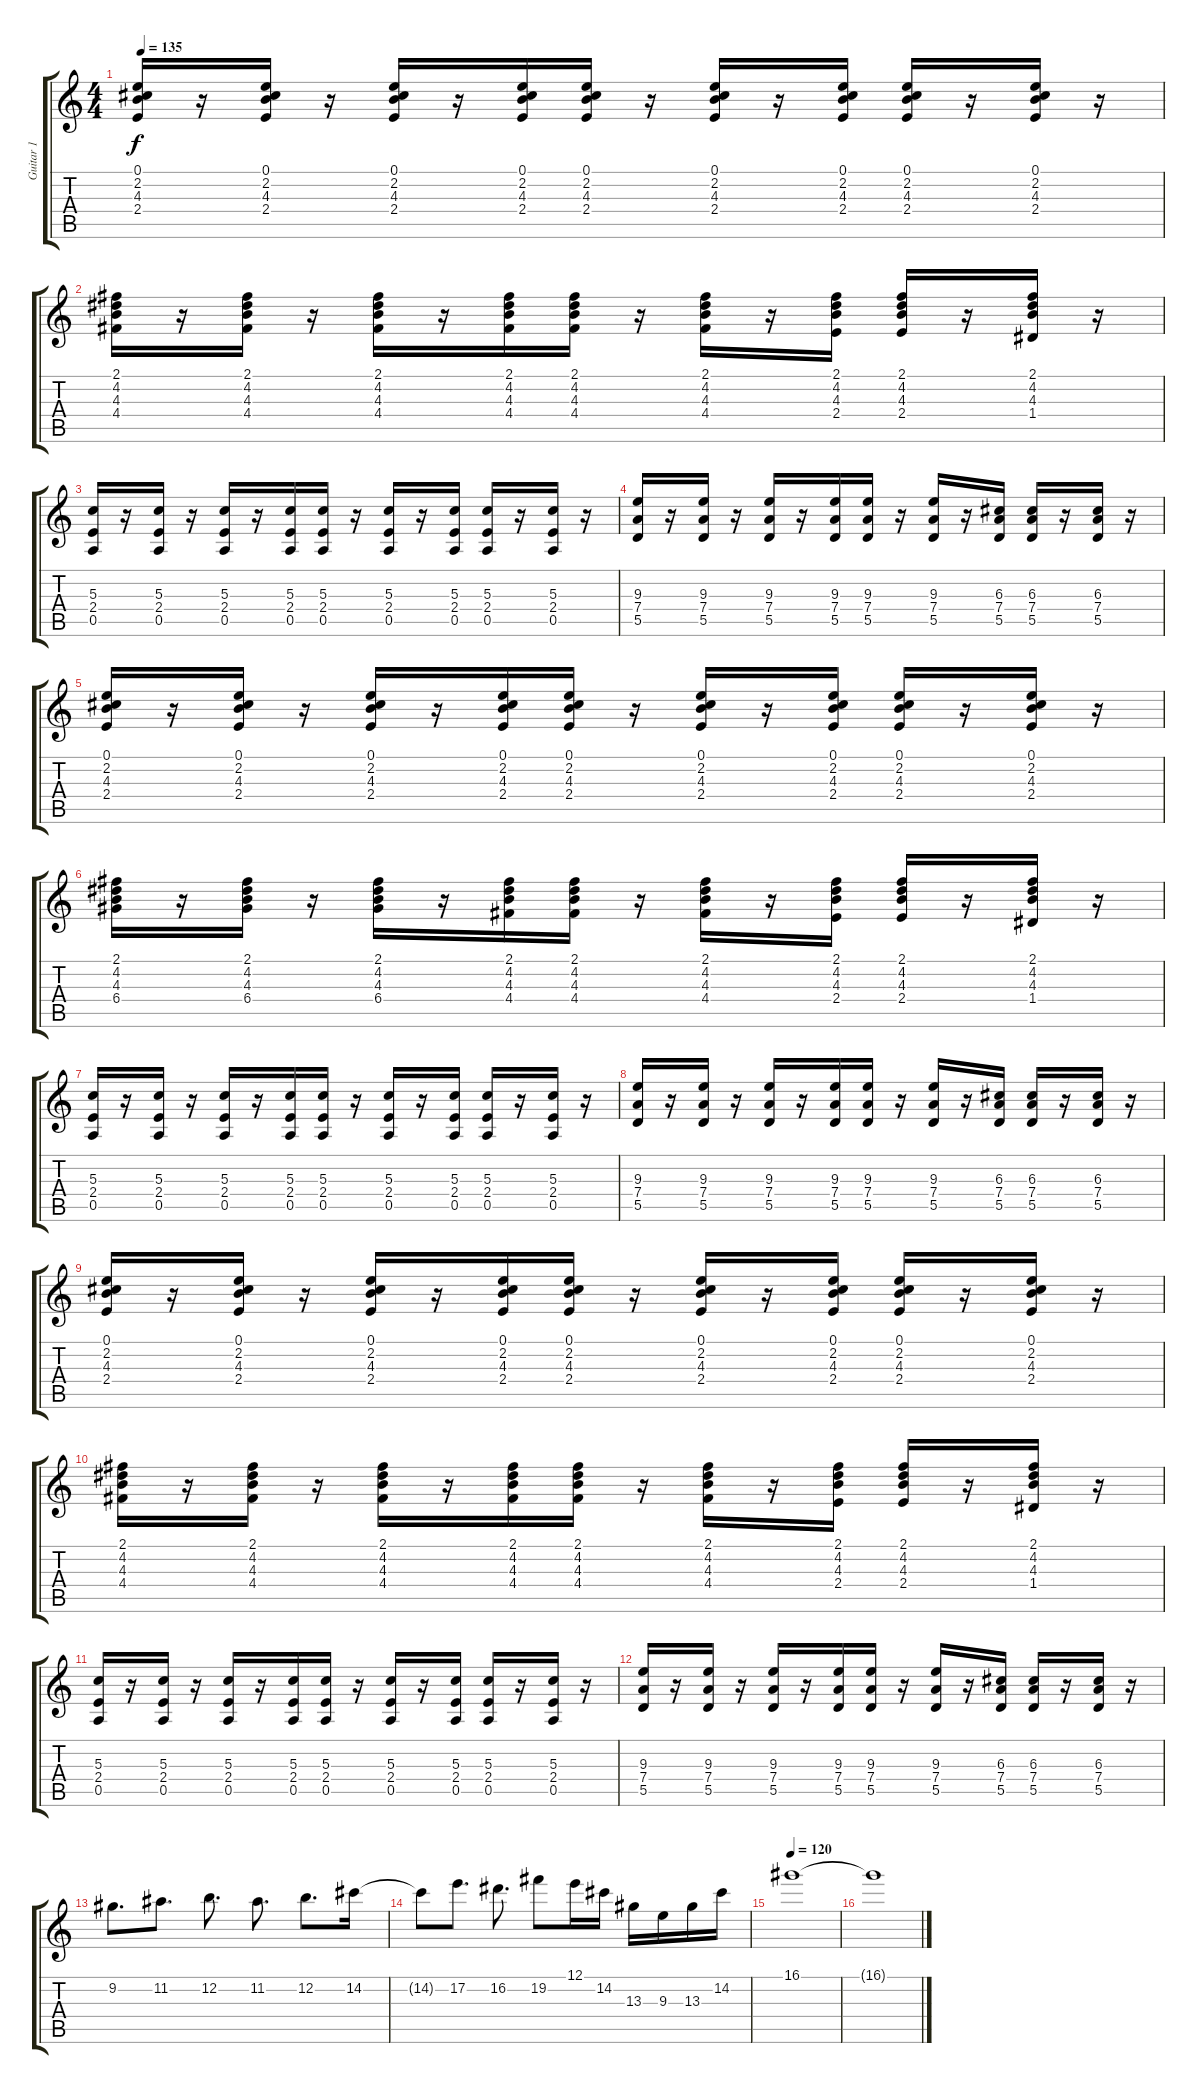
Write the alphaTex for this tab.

\track ("Guitar 1" "Guitar 1") {instrument distortionguitar}
\staff {score tabs}
\tuning (E4 B3 G3 D3 A2 E2) {hide}
\ts (4 4)
\tempo 135
\clef g2
\ks c
(0.1 2.2 4.3 2.4).16{dy f} r.16 (0.1 2.2 4.3 2.4).16 r.16 (0.1 2.2 4.3 2.4).16 r.16 (0.1 2.2 4.3 2.4).16 (0.1 2.2 4.3 2.4).16 r.16 (0.1 2.2 4.3 2.4).16 r.16 (0.1 2.2 4.3 2.4).16 (0.1 2.2 4.3 2.4).16 r.16 (0.1 2.2 4.3 2.4).16 r.16 |
(2.1 4.2 4.3 4.4).16 r.16 (2.1 4.2 4.3 4.4).16 r.16 (2.1 4.2 4.3 4.4).16 r.16 (2.1 4.2 4.3 4.4).16 (2.1 4.2 4.3 4.4).16 r.16 (2.1 4.2 4.3 4.4).16 r.16 (2.1 4.2 4.3 2.4).16 (2.1 4.2 4.3 2.4).16 r.16 (2.1 4.2 4.3 1.4).16 r.16 |
(5.3 2.4 0.5).16 r.16 (5.3 2.4 0.5).16 r.16 (5.3 2.4 0.5).16 r.16 (5.3 2.4 0.5).16 (5.3 2.4 0.5).16 r.16 (5.3 2.4 0.5).16 r.16 (5.3 2.4 0.5).16 (5.3 2.4 0.5).16 r.16 (5.3 2.4 0.5).16 r.16 |
(9.3 7.4 5.5).16 r.16 (9.3 7.4 5.5).16 r.16 (9.3 7.4 5.5).16 r.16 (9.3 7.4 5.5).16 (9.3 7.4 5.5).16 r.16 (9.3 7.4 5.5).16 r.16 (6.3 7.4 5.5).16 (6.3 7.4 5.5).16 r.16 (6.3 7.4 5.5).16 r.16 |
(0.1 2.2 4.3 2.4).16 r.16 (0.1 2.2 4.3 2.4).16 r.16 (0.1 2.2 4.3 2.4).16 r.16 (0.1 2.2 4.3 2.4).16 (0.1 2.2 4.3 2.4).16 r.16 (0.1 2.2 4.3 2.4).16 r.16 (0.1 2.2 4.3 2.4).16 (0.1 2.2 4.3 2.4).16 r.16 (0.1 2.2 4.3 2.4).16 r.16 |
(2.1 4.2 4.3 6.4).16 r.16 (2.1 4.2 4.3 6.4).16 r.16 (2.1 4.2 4.3 6.4).16 r.16 (2.1 4.2 4.3 4.4).16 (2.1 4.2 4.3 4.4).16 r.16 (2.1 4.2 4.3 4.4).16 r.16 (2.1 4.2 4.3 2.4).16 (2.1 4.2 4.3 2.4).16 r.16 (2.1 4.2 4.3 1.4).16 r.16 |
(5.3 2.4 0.5).16 r.16 (5.3 2.4 0.5).16 r.16 (5.3 2.4 0.5).16 r.16 (5.3 2.4 0.5).16 (5.3 2.4 0.5).16 r.16 (5.3 2.4 0.5).16 r.16 (5.3 2.4 0.5).16 (5.3 2.4 0.5).16 r.16 (5.3 2.4 0.5).16 r.16 |
(9.3 7.4 5.5).16 r.16 (9.3 7.4 5.5).16 r.16 (9.3 7.4 5.5).16 r.16 (9.3 7.4 5.5).16 (9.3 7.4 5.5).16 r.16 (9.3 7.4 5.5).16 r.16 (6.3 7.4 5.5).16 (6.3 7.4 5.5).16 r.16 (6.3 7.4 5.5).16 r.16 |
(0.1 2.2 4.3 2.4).16 r.16 (0.1 2.2 4.3 2.4).16 r.16 (0.1 2.2 4.3 2.4).16 r.16 (0.1 2.2 4.3 2.4).16 (0.1 2.2 4.3 2.4).16 r.16 (0.1 2.2 4.3 2.4).16 r.16 (0.1 2.2 4.3 2.4).16 (0.1 2.2 4.3 2.4).16 r.16 (0.1 2.2 4.3 2.4).16 r.16 |
(2.1 4.2 4.3 4.4).16 r.16 (2.1 4.2 4.3 4.4).16 r.16 (2.1 4.2 4.3 4.4).16 r.16 (2.1 4.2 4.3 4.4).16 (2.1 4.2 4.3 4.4).16 r.16 (2.1 4.2 4.3 4.4).16 r.16 (2.1 4.2 4.3 2.4).16 (2.1 4.2 4.3 2.4).16 r.16 (2.1 4.2 4.3 1.4).16 r.16 |
(5.3 2.4 0.5).16 r.16 (5.3 2.4 0.5).16 r.16 (5.3 2.4 0.5).16 r.16 (5.3 2.4 0.5).16 (5.3 2.4 0.5).16 r.16 (5.3 2.4 0.5).16 r.16 (5.3 2.4 0.5).16 (5.3 2.4 0.5).16 r.16 (5.3 2.4 0.5).16 r.16 |
(9.3 7.4 5.5).16 r.16 (9.3 7.4 5.5).16 r.16 (9.3 7.4 5.5).16 r.16 (9.3 7.4 5.5).16 (9.3 7.4 5.5).16 r.16 (9.3 7.4 5.5).16 r.16 (6.3 7.4 5.5).16 (6.3 7.4 5.5).16 r.16 (6.3 7.4 5.5).16 r.16 |
9.2.8{d} 11.2.8{d} 12.2.8{d} 11.2.8{d} 12.2.8{d} 14.2.16 |
14.2{t}.8 17.2.8{d} 16.2.8{d} 19.2.8 12.1.16 14.2.16 13.3.16 9.3.16 13.3.16 14.2.16 |
\tempo 120
16.1.1 |
16.1{t}.1
